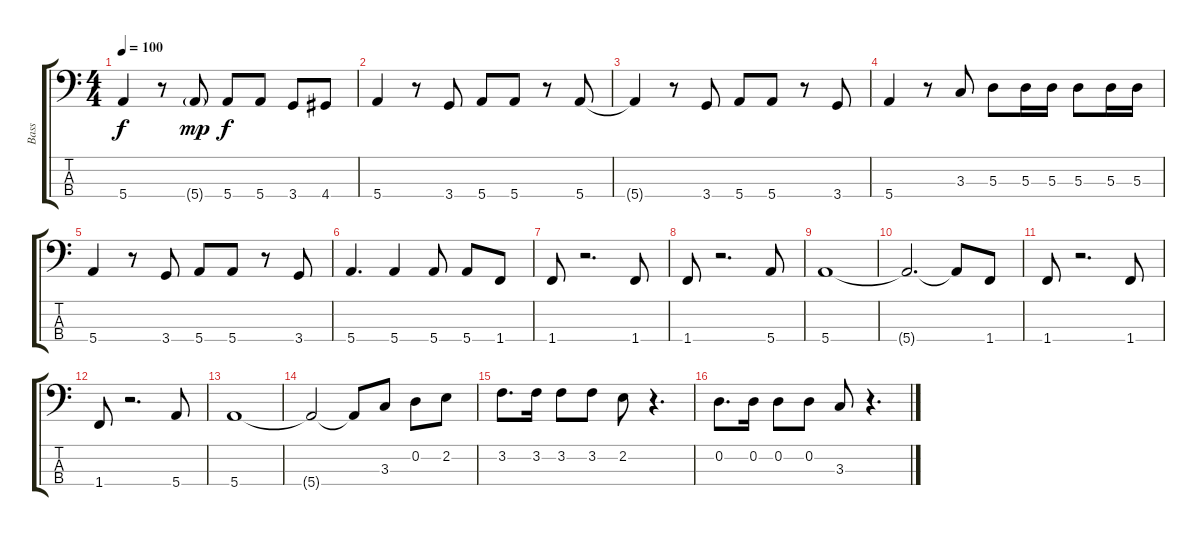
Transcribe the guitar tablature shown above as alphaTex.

\track ("Bass" "Bass") {instrument electricbassfinger}
\staff {score tabs}
\tuning (G2 D2 A1 E1) {hide}
\ts (4 4)
\tempo 100
\clef f4
\ks c
5.4.4{dy f} r.8 5.4{g}.8{dy mp} 5.4.8{dy f} 5.4.8 3.4.8 4.4.8 |
5.4.4 r.8 3.4.8 5.4.8 5.4.8 r.8 5.4.8 |
5.4{t}.4 r.8 3.4.8 5.4.8 5.4.8 r.8 3.4.8 |
5.4.4 r.8 3.3.8 5.3.8 5.3.16 5.3.16 5.3.8 5.3.16 5.3.16 |
5.4.4 r.8 3.4.8 5.4.8 5.4.8 r.8 3.4.8 |
5.4.4{d} 5.4.4 5.4.8 5.4.8 1.4.8 |
1.4.8 r.2{d} 1.4.8 |
1.4.8 r.2{d} 5.4.8 |
5.4.1 |
5.4{t}.2{d} 5.4{t}.8 1.4.8 |
1.4.8 r.2{d} 1.4.8 |
1.4.8 r.2{d} 5.4.8 |
5.4.1 |
5.4{t}.2 5.4{t}.8 3.3.8 0.2.8 2.2.8 |
3.2.8{d} 3.2.16 3.2.8 3.2.8 2.2.8 r.4{d} |
0.2.8{d} 0.2.16 0.2.8 0.2.8 3.3.8 r.4{d}
